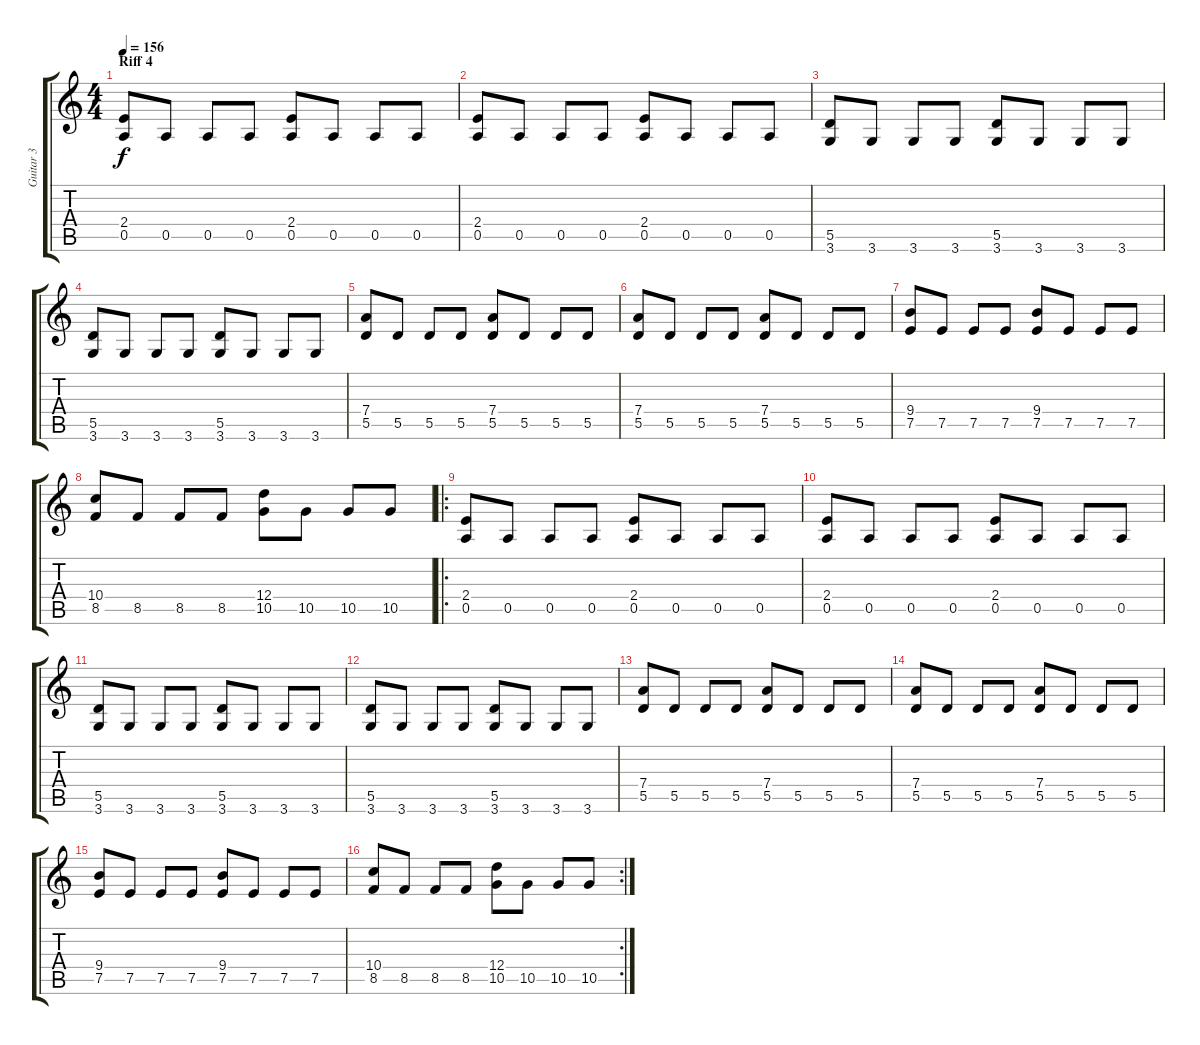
\track ("Guitar 3" "Guitar 3") {instrument overdrivenguitar}
\staff {score tabs}
\tuning (E4 B3 G3 D3 A2 E2) {hide}
\ts (4 4)
\section ("" "Riff 4")
\tempo 156
\clef g2
\ks c
(2.4 0.5).8{dy f} 0.5.8 0.5.8 0.5.8 (2.4 0.5).8 0.5.8 0.5.8 0.5.8 |
(2.4 0.5).8 0.5.8 0.5.8 0.5.8 (2.4 0.5).8 0.5.8 0.5.8 0.5.8 |
(5.5 3.6).8 3.6.8 3.6.8 3.6.8 (5.5 3.6).8 3.6.8 3.6.8 3.6.8 |
(5.5 3.6).8 3.6.8 3.6.8 3.6.8 (5.5 3.6).8 3.6.8 3.6.8 3.6.8 |
(7.4 5.5).8 5.5.8 5.5.8 5.5.8 (7.4 5.5).8 5.5.8 5.5.8 5.5.8 |
(7.4 5.5).8 5.5.8 5.5.8 5.5.8 (7.4 5.5).8 5.5.8 5.5.8 5.5.8 |
(9.4 7.5).8 7.5.8 7.5.8 7.5.8 (9.4 7.5).8 7.5.8 7.5.8 7.5.8 |
(10.4 8.5).8 8.5.8 8.5.8 8.5.8 (12.4 10.5).8 10.5.8 10.5.8 10.5.8 |
\ro
(2.4 0.5).8 0.5.8 0.5.8 0.5.8 (2.4 0.5).8 0.5.8 0.5.8 0.5.8 |
(2.4 0.5).8 0.5.8 0.5.8 0.5.8 (2.4 0.5).8 0.5.8 0.5.8 0.5.8 |
(5.5 3.6).8 3.6.8 3.6.8 3.6.8 (5.5 3.6).8 3.6.8 3.6.8 3.6.8 |
(5.5 3.6).8 3.6.8 3.6.8 3.6.8 (5.5 3.6).8 3.6.8 3.6.8 3.6.8 |
(7.4 5.5).8 5.5.8 5.5.8 5.5.8 (7.4 5.5).8 5.5.8 5.5.8 5.5.8 |
(7.4 5.5).8 5.5.8 5.5.8 5.5.8 (7.4 5.5).8 5.5.8 5.5.8 5.5.8 |
(9.4 7.5).8 7.5.8 7.5.8 7.5.8 (9.4 7.5).8 7.5.8 7.5.8 7.5.8 |
\rc 2
(10.4 8.5).8 8.5.8 8.5.8 8.5.8 (12.4 10.5).8 10.5.8 10.5.8 10.5.8
